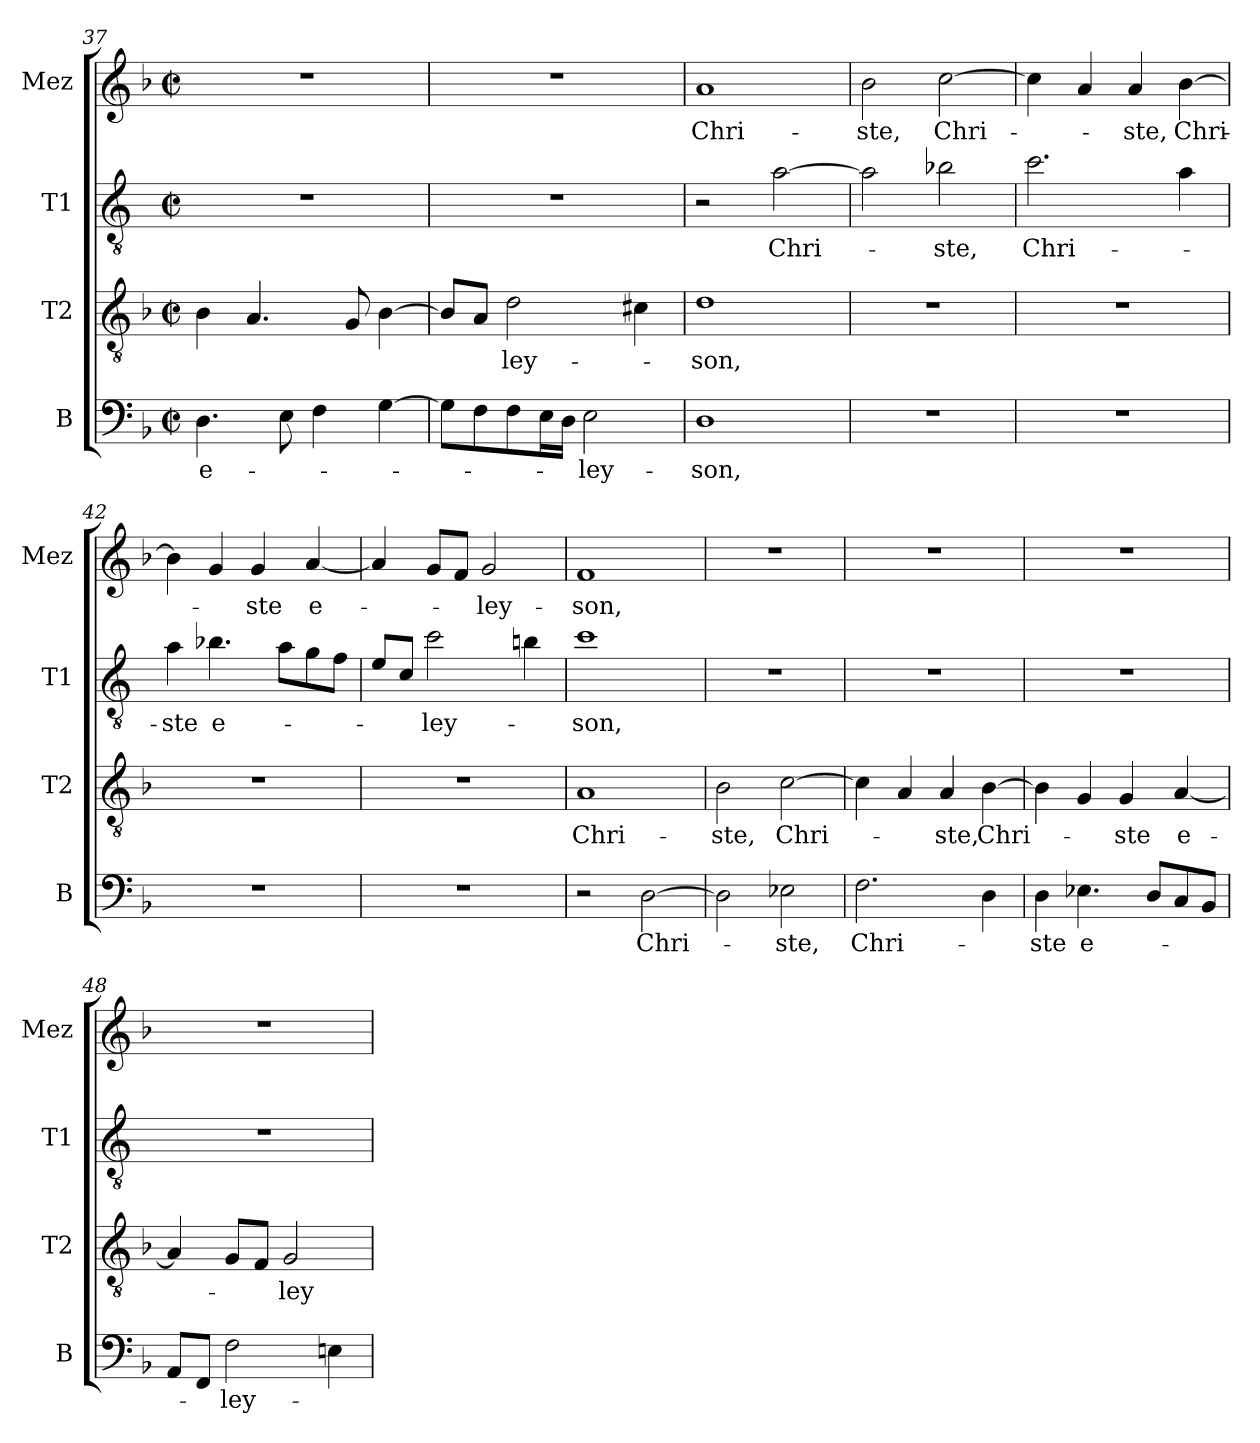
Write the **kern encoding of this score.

**kern	**text	**kern	**text	**kern	**text	**kern	**text
*part4	*part4	*part3	*part3	*part2	*part2	*part1	*part1
*staff4	*staff4	*staff3	*staff3	*staff2	*staff2	*staff1	*staff1
*I"B	*	*I"T2	*	*I"T1	*	*I"Mez	*
*I'B	*	*I'T2	*	*I'T1	*	*I'Mez	*
*clefF4	*	*clefGv2	*	*clefGv2	*	*clefG2	*
*	*	*	*	*ITrd4c7	*	*	*
*k[b-]	*	*k[b-]	*	*k[b-]	*	*k[b-]	*
*M2/2	*	*M2/2	*	*M2/2	*	*M2/2	*
*met(c|)	*	*met(c|)	*	*met(c|)	*	*met(c|)	*
=37	=37	=37	=37	=37	=37	=37	=37
!	!LO:LY:b	!	!	!	!	!	!
4.D\	e-	4B-\	.	1r	.	1r	.
.	.	4.A/	.	.	.	.	.
8E\	.	.	.	.	.	.	.
4F\	.	.	.	.	.	.	.
.	.	8G/	.	.	.	.	.
[4G\	.	[4B-\	.	.	.	.	.
=38	=38	=38	=38	=38	=38	=38	=38
8G\L]	.	8B-/L]	.	1r	.	1r	.
8F\	.	8A/J	.	.	.	.	.
!	!	!	!LO:LY:b	!	!	!	!
8F\	.	2d\	-ley-	.	.	.	.
16E\L	.	.	.	.	.	.	.
16D\JJ	.	.	.	.	.	.	.
!	!LO:LY:b	!	!	!	!	!	!
2E\	-ley-	.	.	.	.	.	.
.	.	4c#X\	.	.	.	.	.
=39	=39	=39	=39	=39	=39	=39	=39
!	!LO:LY:b	!	!LO:LY:b	!	!	!	!LO:LY:b
1D	-son,	1d	-son,	2r	.	1a	Chri-
!	!	!	!	!	!LO:LY:b	!	!
.	.	.	.	[2d\	Chri-	.	.
=40	=40	=40	=40	=40	=40	=40	=40
!	!	!	!	!	!	!	!LO:LY:b
1r	.	1r	.	2d\]	.	2b-\	-ste,
!	!	!	!	!	!LO:LY:b	!	!LO:LY:b
.	.	.	.	2e-X\	-ste,	[2cc\	Chri-
=41	=41	=41	=41	=41	=41	=41	=41
!	!	!	!	!	!LO:LY:b	!	!
1r	.	1r	.	2.f\	Chri-	4cc\]	.
.	.	.	.	.	.	4a/	.
!	!	!	!	!	!	!	!LO:LY:b
.	.	.	.	.	.	4a/	-ste,
!	!	!	!	!	!	!	!LO:LY:b
.	.	.	.	4d\	.	[4b-\	Chri-
!!LO:PB:g=z
=42	=42	=42	=42	=42	=42	=42	=42
!	!	!	!	!	!LO:LY:b	!	!
1r	.	1r	.	4d\	-ste	4b-\]	.
!	!	!	!	!	!LO:LY:b	!	!
.	.	.	.	4.e-X\	e-	4g/	.
!	!	!	!	!	!	!	!LO:LY:b
.	.	.	.	.	.	4g/	-ste
.	.	.	.	8d\L	.	.	.
!	!	!	!	!	!	!	!LO:LY:b
.	.	.	.	8c\	.	[4a/	e-
.	.	.	.	8B-\J	.	.	.
=43	=43	=43	=43	=43	=43	=43	=43
1r	.	1r	.	8A/L	.	4a/]	.
.	.	.	.	8F/J	.	.	.
!	!	!	!	!	!LO:LY:b	!	!
.	.	.	.	2f\	-ley-	8g/L	.
.	.	.	.	.	.	8f/J	.
!	!	!	!	!	!	!	!LO:LY:b
.	.	.	.	.	.	2g/	-ley-
.	.	.	.	4eni\	.	.	.
=44	=44	=44	=44	=44	=44	=44	=44
!	!	!	!LO:LY:b	!	!LO:LY:b	!	!LO:LY:b
2r	.	1A	Chri-	1f	-son,	1f	-son,
!	!LO:LY:b	!	!	!	!	!	!
[2D\	Chri-	.	.	.	.	.	.
=45	=45	=45	=45	=45	=45	=45	=45
!	!	!	!LO:LY:b	!	!	!	!
2D\]	.	2B-\	-ste,	1r	.	1r	.
!	!LO:LY:b	!	!LO:LY:b	!	!	!	!
2E-X\	-ste,	[2c\	Chri-	.	.	.	.
=46	=46	=46	=46	=46	=46	=46	=46
!	!LO:LY:b	!	!	!	!	!	!
2.F\	Chri-	4c\]	.	1r	.	1r	.
.	.	4A/	.	.	.	.	.
!	!	!	!LO:LY:b	!	!	!	!
.	.	4A/	-ste,	.	.	.	.
!	!	!	!LO:LY:b	!	!	!	!
4D\	.	[4B-\	Chri-	.	.	.	.
=47	=47	=47	=47	=47	=47	=47	=47
!	!LO:LY:b	!	!	!	!	!	!
4D\	-ste	4B-\]	.	1r	.	1r	.
!	!LO:LY:b	!	!	!	!	!	!
4.E-X\	e-	4G/	.	.	.	.	.
!	!	!	!LO:LY:b	!	!	!	!
.	.	4G/	-ste	.	.	.	.
8D/L	.	.	.	.	.	.	.
!	!	!	!LO:LY:b	!	!	!	!
8C/	.	[4A/	e-	.	.	.	.
8BB-/J	.	.	.	.	.	.	.
!!LO:LB:g=z
=48	=48	=48	=48	=48	=48	=48	=48
8AA/L	.	4A/]	.	1r	.	1r	.
8FF/J	.	.	.	.	.	.	.
!	!LO:LY:b	!	!	!	!	!	!
2F\	-ley-	8G/L	.	.	.	.	.
.	.	8F/J	.	.	.	.	.
!	!	!	!LO:LY:b	!	!	!	!
.	.	2G/	-ley-	.	.	.	.
4Eni\	.	.	.	.	.	.	.
=	=	=	=	=	=	=	=
*-	*-	*-	*-	*-	*-	*-	*-
